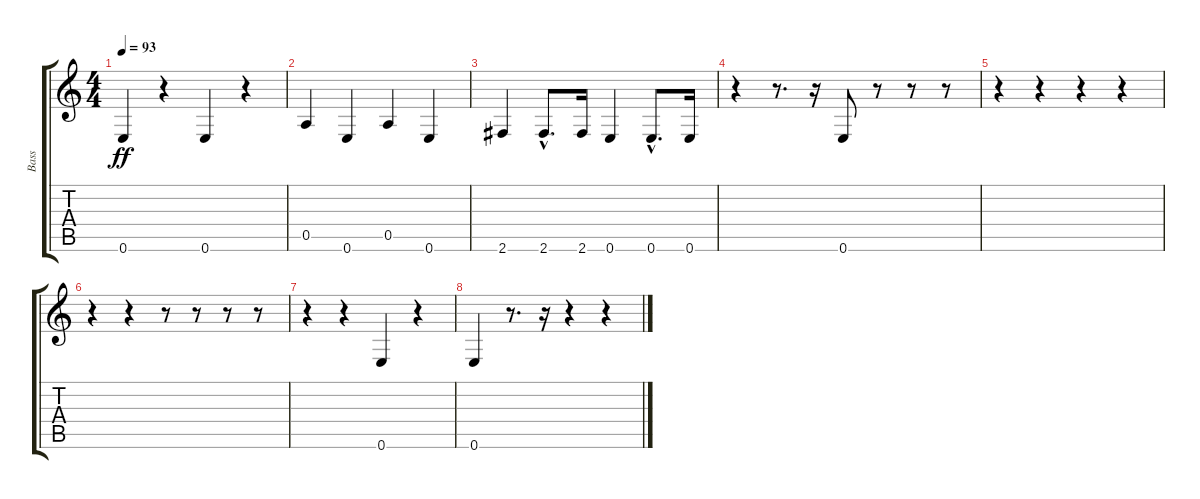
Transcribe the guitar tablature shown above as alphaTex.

\track ("Bass" "Bass") {instrument acousticbass}
\staff {score tabs}
\tuning (E4 B3 G3 D3 A2 E2) {hide}
\ts (4 4)
\tempo 93
\clef g2
\ks c
0.6.4{dy ff} r.4 0.6.4 r.4 |
0.5.4 0.6.4 0.5.4 0.6.4 |
2.6.4 2.6{hac}.8{d} 2.6.16 0.6.4 0.6{hac}.8{d} 0.6.16 |
r.4 r.8{d} r.16 0.6.8 r.8 r.8 r.8 |
r.4 r.4 r.4 r.4 |
r.4 r.4 r.8 r.8 r.8 r.8 |
r.4 r.4 0.6.4 r.4 |
0.6.4 r.8{d} r.16 r.4 r.4
